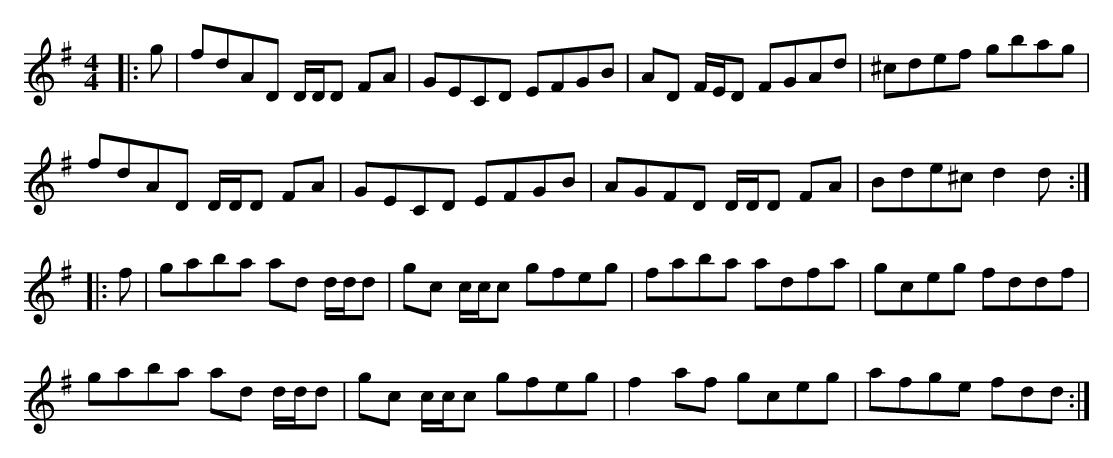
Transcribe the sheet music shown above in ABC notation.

X:1
M:4/4
K:Dmix
|:g|fdAD D/D/D FA|GECD EFGB|AD F/E/D FGAd|^cdef gbag|
fdAD D/D/D FA|GECD EFGB|AGFD D/D/D FA|Bde^c d2 d:|
|:f|gaba ad d/d/d|gc c/c/c gfeg|faba adfa|gceg fddf|
gaba ad d/d/d|gc c/c/c gfeg|f2 af gceg|afge fdd:|
